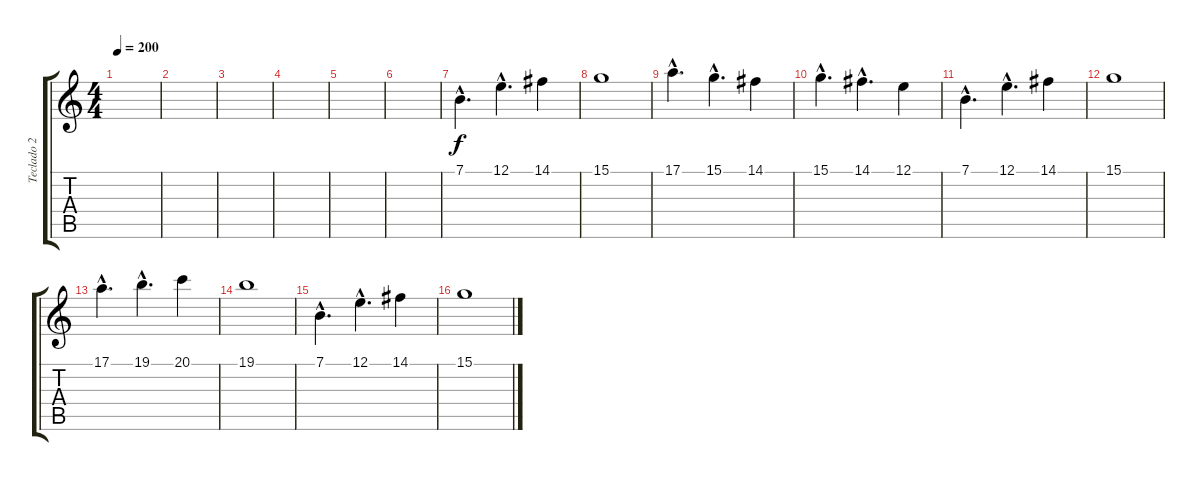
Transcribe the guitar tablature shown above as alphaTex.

\track ("Teclado 2 ( Coros )" "Teclado 2 ") {instrument choiraahs}
\staff {score tabs}
\tuning (E4 B3 G3 D3 A2 E2) {hide}
\ts (4 4)
\tempo 200
\clef g2
\ks c
|
|
|
|
|
|
7.1{hac}.4{d} 12.1{hac}.4{d} 14.1.4 |
15.1.1 |
17.1{hac}.4{d} 15.1{hac}.4{d} 14.1.4 |
15.1{hac}.4{d} 14.1{hac}.4{d} 12.1.4 |
7.1{hac}.4{d} 12.1{hac}.4{d} 14.1.4 |
15.1.1 |
17.1{hac}.4{d} 19.1{hac}.4{d} 20.1.4 |
19.1.1 |
7.1{hac}.4{d} 12.1{hac}.4{d} 14.1.4 |
15.1.1
